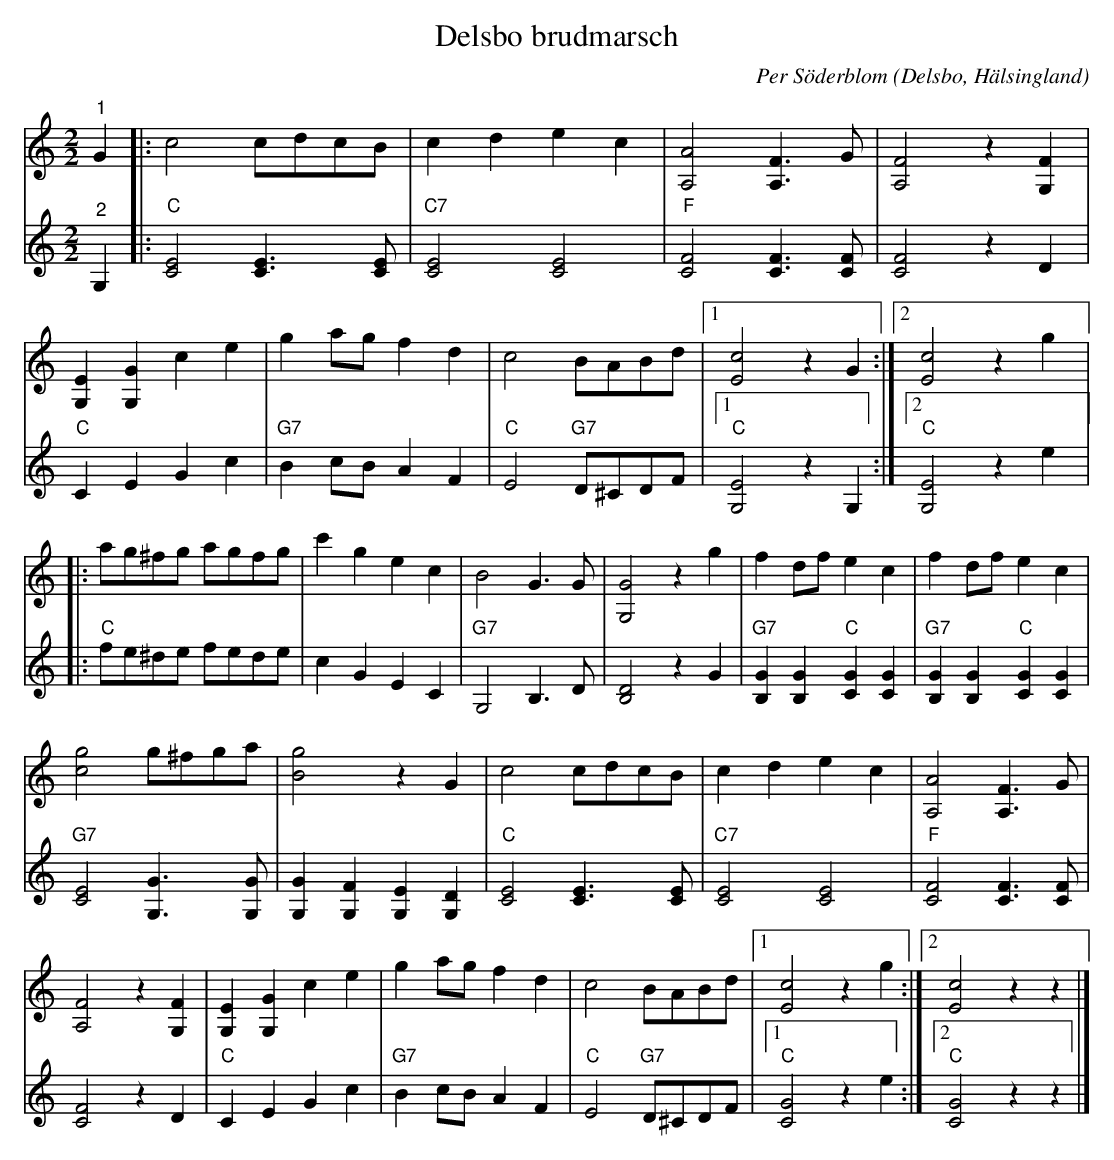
X:1
T:Delsbo brudmarsch
C:Per Söderblom
O:Delsbo, Hälsingland
L:1/4
M:2/2
K:C
V:1
"^1" G |: c2 c/d/c/B/ | c d e c | [A,A]2 [A,F]3/2 G/ | [A,F]2 z [G,F] |
[G,E] [G,G] c e | g a/g/ f d | c2 B/A/B/d/ |1 [Ec]2 z G :|2 [Ec]2 z g |:
a/g/^f/g/ a/g/f/g/ | c' g e c | B2 G3/2 G/ | [G,G]2 z g | f d/f/ e c | f d/f/ e c |
[cg]2 g/^f/g/a/ | [Bg]2 z G | c2 c/d/c/B/ | c d e c | [A,A]2 [A,F]3/2 G/ |
[A,F]2 z [G,F] | [G,E] [G,G] c e | g a/g/ f d | c2 B/A/B/d/ |1 [Ec]2 z g :|2 [Ec]2 z z |]
V:2
"^2" G, |:"C" [CE]2 [CE]3/2 [CE]/ |"C7" [CE]2 [CE]2 |"F" [CF]2 [CF]3/2 [CF]/ | [CF]2 z D |
"C" C E G c |"G7" B c/B/ A F |"C" E2"G7" D/^C/D/F/ |1"C" [G,E]2 z G, :|2"C" [G,E]2 z e |:
"C" f/e/^d/e/ f/e/d/e/ | c G E C |"G7" G,2 B,3/2 D/ | [B,D]2 z G | "G7" [B,G] [B,G]"C" [CG] [CG] |"G7" [B,G] [B,G]"C" [CG] [CG] |
"G7" [CE]2 [G,G]3/2 [G,G]/ | [G,G] [G,F] [G,E] [G,D] |"C" [CE]2 [CE]3/2 [CE]/ |"C7" [CE]2 [CE]2 |
"F" [CF]2 [CF]3/2 [CF]/ | [CF]2 z D |"C" C E G c |"G7" B c/B/ A F |"C" E2"G7" D/^C/D/F/ |1 "C" [CG]2 z e :|2"C" [CG]2 z z |]
